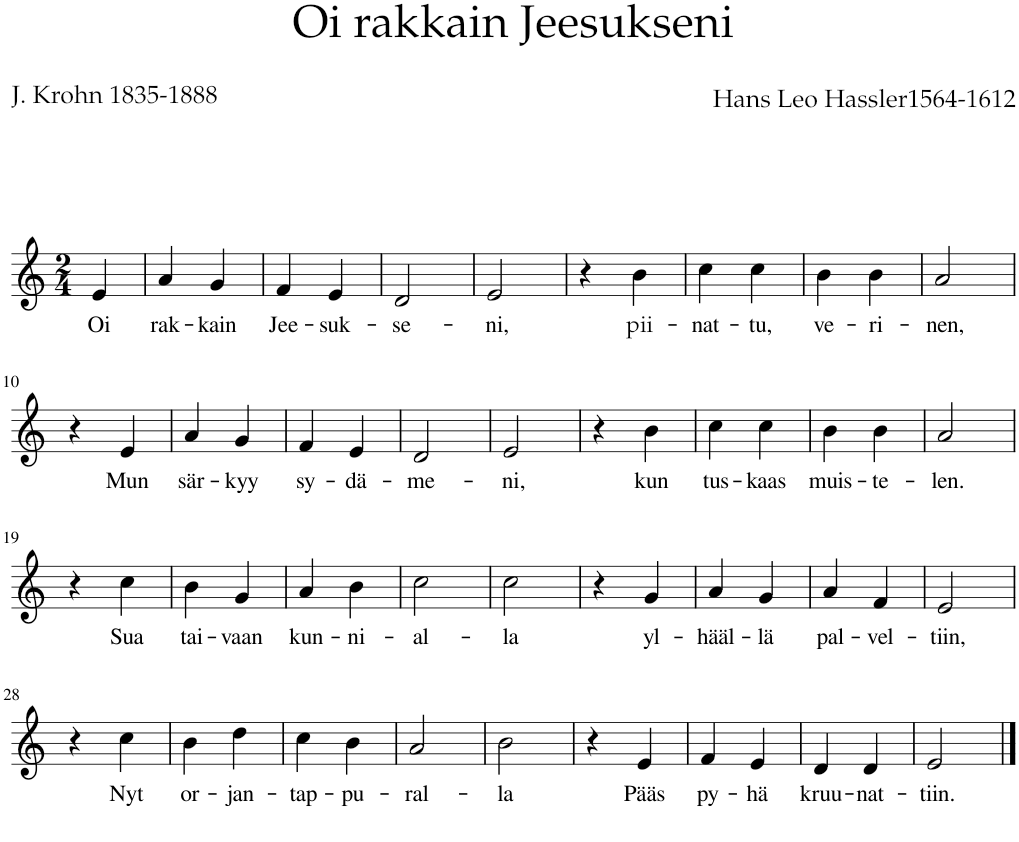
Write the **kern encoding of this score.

**kern	**text
*part1	*part1
*staff1	*staff1
*I"Staff	*
*clefG2	*
*k[]	*
*M2/4	*
=1	=1
!	!LO:LY:b
4e/	Oi
=2	=2
!	!LO:LY:b
4a/	rak-
!	!LO:LY:b
4g/	-kain
=3	=3
!	!LO:LY:b
4f/	Jee-
!	!LO:LY:b
4e/	-suk-
=4	=4
!	!LO:LY:b
2d/	-se-
=5	=5
!	!LO:LY:b
2e/	-ni,
=6	=6
4r	.
!	!LO:LY:b
4b\	pii-
=7	=7
!	!LO:LY:b
4cc\	-nat-
!	!LO:LY:b
4cc\	-tu,
=8	=8
!	!LO:LY:b
4b\	ve-
!	!LO:LY:b
4b\	-ri-
=9	=9
!	!LO:LY:b
2a/	-nen,
!!LO:LB:g=z
=10	=10
4r	.
!	!LO:LY:b
4e/	Mun
=11	=11
!	!LO:LY:b
4a/	sär-
!	!LO:LY:b
4g/	-kyy
=12	=12
!	!LO:LY:b
4f/	sy-
!	!LO:LY:b
4e/	-dä-
=13	=13
!	!LO:LY:b
2d/	-me-
=14	=14
!	!LO:LY:b
2e/	-ni,
=15	=15
4r	.
!	!LO:LY:b
4b\	kun
=16	=16
!	!LO:LY:b
4cc\	tus-
!	!LO:LY:b
4cc\	-kaas
=17	=17
!	!LO:LY:b
4b\	muis-
!	!LO:LY:b
4b\	-te-
=18	=18
!	!LO:LY:b
2a/	-len.
!!LO:LB:g=z
=19	=19
4r	.
!	!LO:LY:b
4cc\	Sua
=20	=20
!	!LO:LY:b
4b\	tai-
!	!LO:LY:b
4g/	-vaan
=21	=21
!	!LO:LY:b
4a/	kun-
!	!LO:LY:b
4b\	-ni-
=22	=22
!	!LO:LY:b
2cc\	-al-
=23	=23
!	!LO:LY:b
2cc\	-la
=24	=24
4r	.
!	!LO:LY:b
4g/	yl-
=25	=25
!	!LO:LY:b
4a/	-hääl-
!	!LO:LY:b
4g/	-lä
=26	=26
!	!LO:LY:b
4a/	pal-
!	!LO:LY:b
4f/	-vel-
=27	=27
!	!LO:LY:b
2e/	-tiin,
!!LO:LB:g=z
=28	=28
4r	.
!	!LO:LY:b
4cc\	Nyt
=29	=29
!	!LO:LY:b
4b\	or-
!	!LO:LY:b
4dd\	-jan-
=30	=30
!	!LO:LY:b
4cc\	-tap-
!	!LO:LY:b
4b\	-pu-
=31	=31
!	!LO:LY:b
2a/	-ral-
=32	=32
!	!LO:LY:b
2b\	-la
=33	=33
4r	.
!	!LO:LY:b
4e/	Pääs
=34	=34
!	!LO:LY:b
4f/	py-
!	!LO:LY:b
4e/	-hä
=35	=35
!	!LO:LY:b
4d/	kruu-
!	!LO:LY:b
4d/	-nat-
=36	=36
!	!LO:LY:b
2e/	-tiin.
==	==
*-	*-
